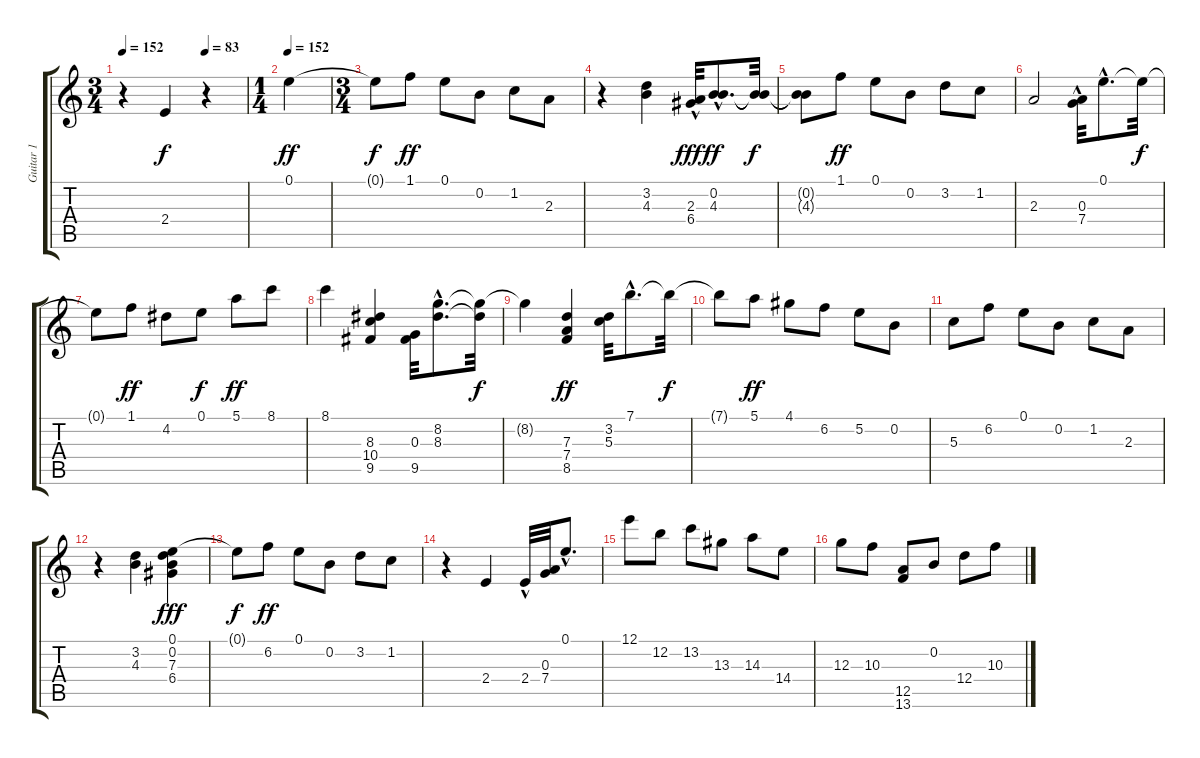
\track ("Guitar 1" "Guitar 1") {instrument acousticguitarnylon}
\staff {score tabs}
\tuning (E4 B3 G3 D3 A2 E2) {hide}
\ts (3 4)
\tempo 152
\tempo (83 0.6666666666666666)
\clef g2
\ks c
r.4{dy fff} 2.4.4{dy f} r.4 |
\ts (1 4)
\tempo 152
0.1.4{dy ff} |
\ts (3 4)
0.1{t}.8{dy f} 1.1.8{dy ff} 0.1.8 0.2.8 1.2.8 2.3.8 |
r.4 (3.2 4.3).4 (2.3 6.4{hac}).32{dy fff} (0.2{hac} 4.3{hac}).8{d dy ff} (0.2{t} 4.3{t}).32{dy f} |
(0.2{t} 4.3{t}).8 1.1.8{dy ff} 0.1.8 0.2.8 3.2.8 1.2.8 |
2.3.2 (0.3{hac} 7.4{hac}).32 0.1{hac}.8{d} 0.1{t}.32{dy f} |
0.1{t}.8 1.1.8{dy ff} 4.2.8 0.1.8{dy f} 5.1.8{dy ff} 8.1.8 |
8.1.4 (8.3 10.4 9.5).4 (0.3 9.5).32 (8.2{hac} 8.3{hac}).8{d} (8.2{t} 8.3{t}).32{dy f} |
8.2{t}.4 (7.3 7.4 8.5).4{dy ff} (3.2 5.3).32 7.1{hac}.8{d} 7.1{t}.32{dy f} |
7.1{t}.8 5.1.8{dy ff} 4.1.8 6.2.8 5.2.8 0.2.8 |
5.3.8 6.2.8 0.1.8 0.2.8 1.2.8 2.3.8 |
r.4 (3.2 4.3).4 (0.1 0.2 7.3 6.4).4{dy fff} |
0.1{t}.8{dy f} 6.2.8{dy ff} 0.1.8 0.2.8 3.2.8 1.2.8 |
r.4 2.4.4 2.4{hac}.32 (0.3 7.4).32 0.1{hac}.8{d} |
12.1.8 12.2.8 13.2.8 13.3.8 14.3.8 14.4.8 |
12.3.8 10.3.8 (12.5 13.6).8 0.2.8 12.4.8 10.3.8
